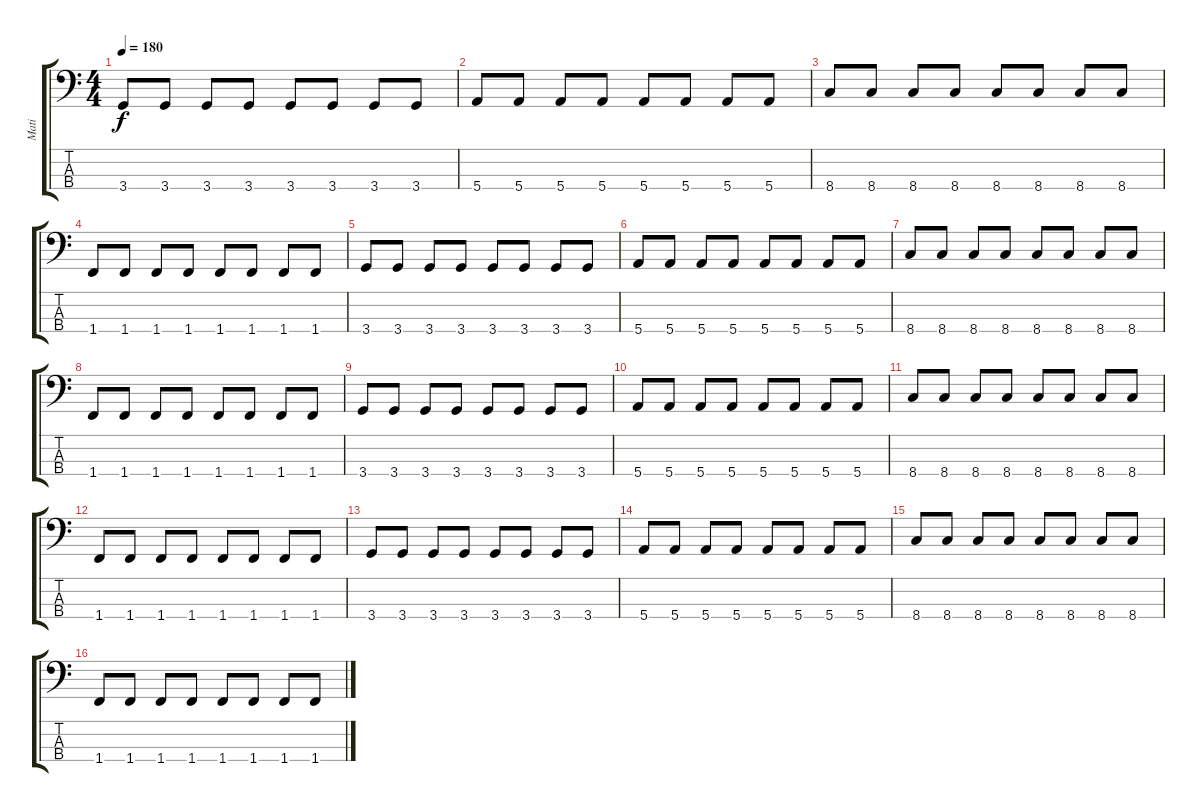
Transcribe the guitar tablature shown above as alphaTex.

\track ("Mati" "Mati") {instrument electricbasspick}
\staff {score tabs}
\tuning (G2 D2 A1 E1) {hide}
\ts (4 4)
\tempo 180
\clef f4
\ks c
3.4.8{dy f} 3.4.8 3.4.8 3.4.8 3.4.8 3.4.8 3.4.8 3.4.8 |
5.4.8 5.4.8 5.4.8 5.4.8 5.4.8 5.4.8 5.4.8 5.4.8 |
8.4.8 8.4.8 8.4.8 8.4.8 8.4.8 8.4.8 8.4.8 8.4.8 |
1.4.8 1.4.8 1.4.8 1.4.8 1.4.8 1.4.8 1.4.8 1.4.8 |
3.4.8 3.4.8 3.4.8 3.4.8 3.4.8 3.4.8 3.4.8 3.4.8 |
5.4.8 5.4.8 5.4.8 5.4.8 5.4.8 5.4.8 5.4.8 5.4.8 |
8.4.8 8.4.8 8.4.8 8.4.8 8.4.8 8.4.8 8.4.8 8.4.8 |
1.4.8 1.4.8 1.4.8 1.4.8 1.4.8 1.4.8 1.4.8 1.4.8 |
3.4.8 3.4.8 3.4.8 3.4.8 3.4.8 3.4.8 3.4.8 3.4.8 |
5.4.8 5.4.8 5.4.8 5.4.8 5.4.8 5.4.8 5.4.8 5.4.8 |
8.4.8 8.4.8 8.4.8 8.4.8 8.4.8 8.4.8 8.4.8 8.4.8 |
1.4.8 1.4.8 1.4.8 1.4.8 1.4.8 1.4.8 1.4.8 1.4.8 |
3.4.8 3.4.8 3.4.8 3.4.8 3.4.8 3.4.8 3.4.8 3.4.8 |
5.4.8 5.4.8 5.4.8 5.4.8 5.4.8 5.4.8 5.4.8 5.4.8 |
8.4.8 8.4.8 8.4.8 8.4.8 8.4.8 8.4.8 8.4.8 8.4.8 |
1.4.8 1.4.8 1.4.8 1.4.8 1.4.8 1.4.8 1.4.8 1.4.8
